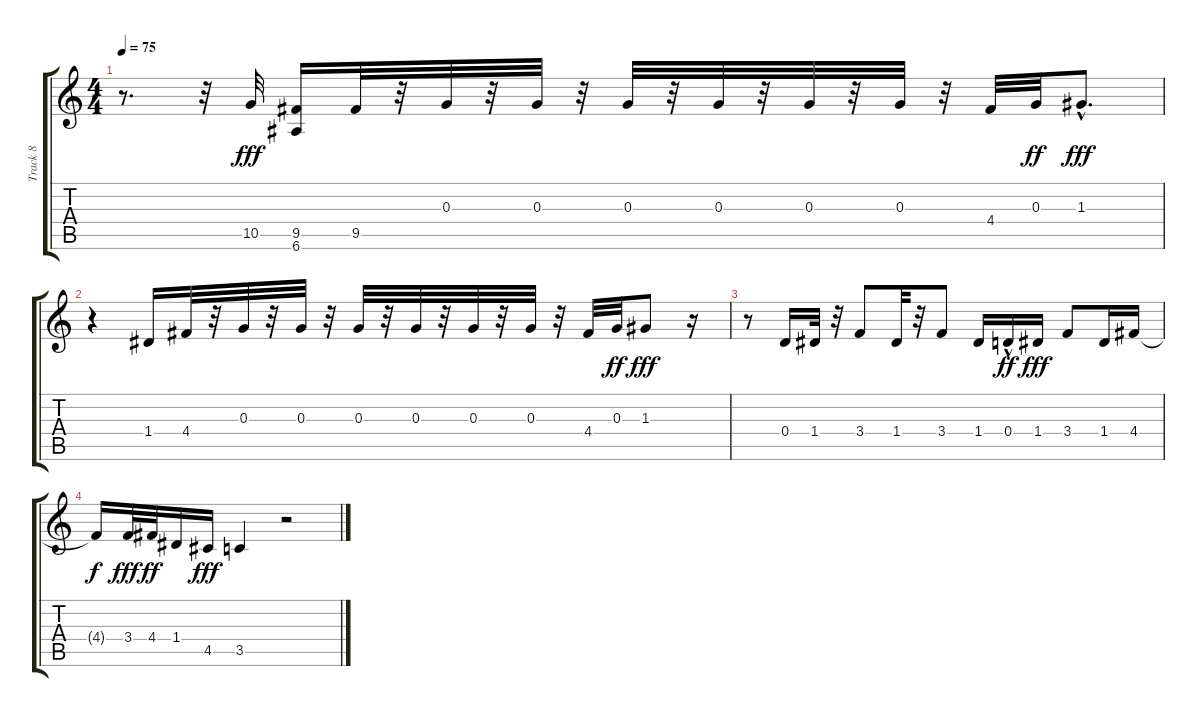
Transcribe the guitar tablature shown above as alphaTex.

\track ("Track 8" "Track 8") {instrument acousticguitarnylon}
\staff {score tabs}
\tuning (E4 B3 G3 D3 A2 E2) {hide}
\ts (4 4)
\tempo 75
\clef g2
\ks c
r.8{d dy fff} r.32 10.5.32 (9.5 6.6).16 9.5.32 r.32 0.3.32 r.32 0.3.32 r.32 0.3.32 r.32 0.3.32 r.32 0.3.32 r.32 0.3.32 r.32 4.4.32 0.3.32{dy ff} 1.3{hac}.8{d dy fff} |
r.4 1.4.16 4.4.32 r.32 0.3.32 r.32 0.3.32 r.32 0.3.32 r.32 0.3.32 r.32 0.3.32 r.32 0.3.32 r.32 4.4.32 0.3.32{dy ff} 1.3.8{dy fff} r.16 |
r.8 0.4.16 1.4.32 r.32 3.4.8 1.4.32 r.32 3.4.8 1.4.16 0.4{hac}.16{dy ff} 1.4.16{dy fff} 3.4.8 1.4.16 4.4.16 |
4.4{t}.16{dy f} 3.4.32{dy fff} 4.4.32{dy ff} 1.4.16 4.5.16{dy fff} 3.5.4 r.2
